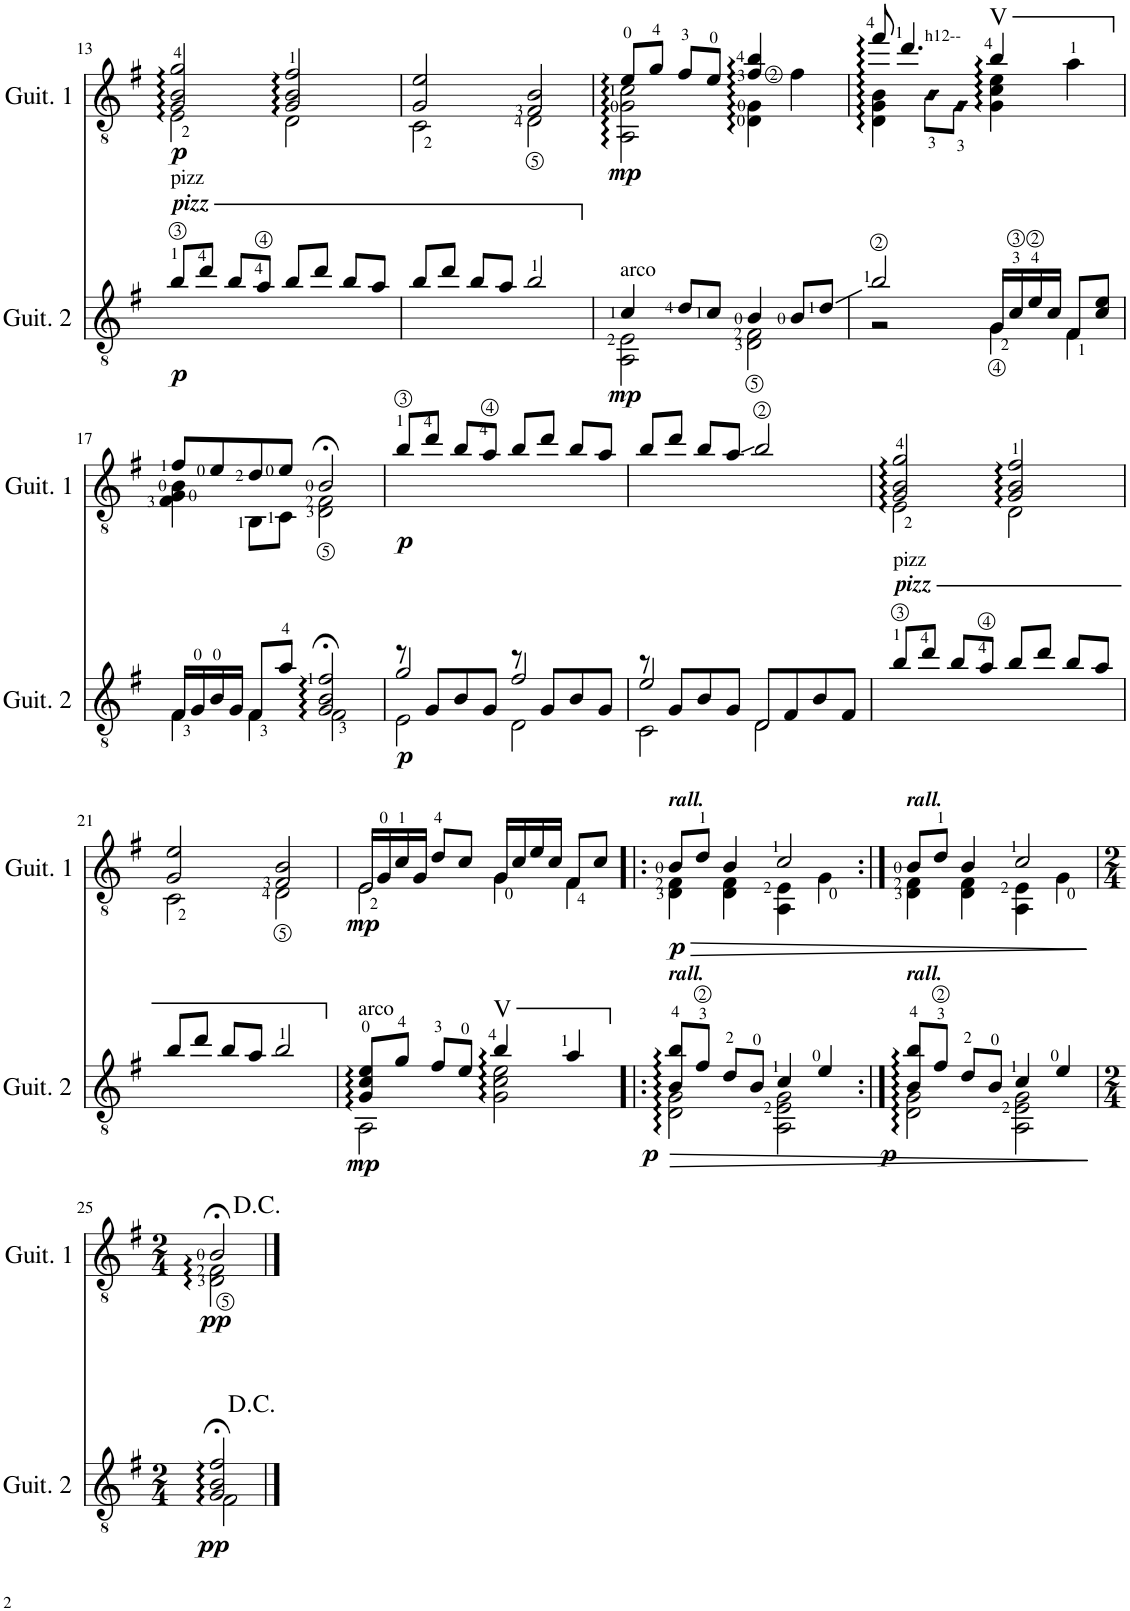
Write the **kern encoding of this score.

**kern	**dynam	**kern	**dynam
*part2	*part2	*part1	*part1
*staff2	*staff2	*staff1	*staff1
*I"Guitare	*	*I"Guitare	*
*I'Guit. 2	*	*I'Guit. 1	*
!!LO:PB:g=z
*clefGv2	*	*clefGv2	*
*k[f#]	*	*k[f#]	*
*M4/4	*	*M4/4	*
*met(c)	*	*met(c)	*
=13	=13	=13	=13
*	*	*^	*
!LO:TX:a:t=pizz	!	!	!	!
!LO:TX:a:t=pizz	!	!	!	!
!	!LO:DY:b	!	!	!LO:DY:b
8b/L	p	2G/ 2B/ 2g/	2E\	p
8dd/J	.	.	.	.
8b/L	.	.	.	.
8a/J	.	.	.	.
8b/L	.	2G/ 2B/ 2f#/	2D\	.
8dd/J	.	.	.	.
8b/L	.	.	.	.
8a/J	.	.	.	.
=14	=14	=14	=14	=14
8b/L	.	2G/ 2e/	2C\	.
8dd/J	.	.	.	.
8b/L	.	.	.	.
8a/J	.	.	.	.
2b/	.	2F#/ 2B/	2D\	.
=15	=15	=15	=15	=15
*^	*	*	*	*
!LO:TX:a:t=arco	!	!	!	!	!
!	!	!LO:DY:b	!	!	!LO:DY:b
4c/	2AA\ 2E\	mp	8e/L	2AA\ 2G\ 2c\	mp
.	.	.	8g/J	.	.
8d/L	.	.	8f#/L	.	.
8c/J	.	.	8e/J	.	.
4B/	2D\ 2F#\	.	4f#/ 4b/	4D\ 4G\	.
8B/L	.	.	4f#\	4ryy	.
8d/J	.	.	.	.	.
=16	=16	=16	=16	=16	=16
*	*	*	*	*^	*
2b/	2r	.	8ff#/	4D\ 4G\ 4B\	4ryy	.
.	.	.	4.dd/	.	.	.
!	!	!	!	!LO:TX:a:t=h12--	!	!
!	!	!	!	!LO:N:head=diamond	!	!
.	.	.	.	8B\L	8bL	.
!	!	!	!	!LO:N:head=diamond	!	!
.	.	.	.	8G\J	8gJ	.
!	!	!	!LO:TX:a:t=V	!	!	!
16G/LL	4G\	.	4b/	4G\ 4c\ 4e\	2ryy	.
16c/	.	.	.	.	.	.
16e/	.	.	.	.	.	.
16c/JJ	.	.	.	.	.	.
8F#/L	4F#\	.	4a\	4ryy	.	.
8c/ 8e/J	.	.	.	.	.	.
*	*	*	*	*v	*v	*
!!LO:LB:g=z
=17	=17	=17	=17	=17	=17
16F#/LL	4F#\	.	8f#/L	4F#\ 4G\ 4B\	.
16G/	.	.	.	.	.
16B/	.	.	8e/	.	.
16G/JJ	.	.	.	.	.
8F#/L	4F#\	.	8d/	8BB\L	.
8a/J	.	.	8e/J	8C\J	.
2G/;< 2B/;< 2f#/;<	2F#\	.	2B;</	2D\ 2F#\	.
=18	=18	=18	=18	=18	=18
*	*^	*	*	*	*
!	!	!	!LO:DY:b	!	!	!LO:DY:b
*	*	*	*	*v	*v	*
8r	2E\	2g/	p	8b/L	p
8G/L	.	.	.	8dd/J	.
8B/	.	.	.	8b/L	.
8G/J	.	.	.	8a/J	.
8r	2D\	2f#/	.	8b/L	.
8G/L	.	.	.	8dd/J	.
8B/	.	.	.	8b/L	.
8G/J	.	.	.	8a/J	.
=19	=19	=19	=19	=19	=19
8r	2C\	2e/	.	8b/L	.
8G/L	.	.	.	8dd/J	.
8B/	.	.	.	8b/L	.
8G/J	.	.	.	8a/J	.
!LO:N:head=open	!	!	!	!	!
8D/L	2D\	2ryy	.	2b/	.
8F#/	.	.	.	.	.
8B/	.	.	.	.	.
8F#/J	.	.	.	.	.
*v	*v	*v	*	*	*
=20	=20	=20	=20
*	*	*^	*
!LO:TX:a:t=pizz	!	!	!	!
!LO:TX:a:t=pizz	!	!	!	!
8b/L	.	2G/ 2B/ 2g/	2E\	.
8dd/J	.	.	.	.
8b/L	.	.	.	.
8a/J	.	.	.	.
8b/L	.	2G/ 2B/ 2f#/	2D\	.
8dd/J	.	.	.	.
8b/L	.	.	.	.
8a/J	.	.	.	.
!!LO:LB:g=z	!!
=21	=21	=21	=21	=21
8b/L	.	2G/ 2e/	2C\	.
8dd/J	.	.	.	.
8b/L	.	.	.	.
8a/J	.	.	.	.
2b/	.	2F#/ 2B/	2D\	.
=22	=22	=22	=22	=22
*^	*	*	*	*
!LO:TX:a:t=arco	!	!	!	!	!
!	!	!LO:DY:b	!LO:N:head=open	!	!LO:DY:b
8G/ 8c/ 8e/L	2AA\	mp	16E/LL	2E\	mp
.	.	.	16G/	.	.
8g/J	.	.	16c/	.	.
.	.	.	16G/JJ	.	.
8f#/L	.	.	8d/L	.	.
8e/J	.	.	8c/J	.	.
!LO:TX:a:t=V	!	!	!	!	!
4b/	2G\ 2c\ 2e\	.	16G/LL	4G\	.
.	.	.	16c/	.	.
.	.	.	16e/	.	.
.	.	.	16c/JJ	.	.
4a/	.	.	8F#/L	4F#\	.
.	.	.	8c/J	.	.
=23!|:	=23!|:	=23!|:	=23!|:	=23!|:	=23!|:
!	!	!	!LO:TX:a:Bi:t=rall.	!	!
!LO:TX:a:Bi:t=rall.	!	!	!	!	!
!	!	!LO:HP:b	!	!	!LO:HP:b
!	!	!LO:DY:n=1:b	!	!	!LO:DY:n=1:b
8B/ 8b/L	2D\ 2G\	> p	8B/L	4D\ 4F#\	> p
8f#/J	.	.	8d/J	.	.
8d/L	.	.	4B/	4D\ 4F#\	.
8B/J	.	.	.	.	.
4c/	2AA\ 2E\ 2G\	.	2c/	4AA\ 4E\	.
4e/	.	.	.	4G\	.
=24:|!	=24:|!	=24:|!	=24:|!	=24:|!	=24:|!
!	!	!	!LO:TX:a:Bi:t=rall.	!	!
!LO:TX:a:Bi:t=rall.	!	!	!	!	!
!	!	!LO:DY:b	!	!	!
8B/ 8b/L	2D\ 2G\	p	8B/L	4D\ 4F#\	.
8f#/J	.	.	8d/J	.	.
8d/L	.	.	4B/	4D\ 4F#\	.
8B/J	.	.	.	.	.
4c/	2AA\ 2E\ 2G\	.	2c/	4AA\ 4E\	.
4e/	.	.	.	4G\	.
*v	*v	*	*	*	*
*	*	*v	*v	*
.	]	.	]
!!LO:LB:g=z
=25	=25	=25	=25
*M2/4	*	*M2/4	*
*^	*	*^	*
!	!	!LO:DY:b	!	!	!LO:DY:b
2G/;< 2B/;< 2f#/;<	2F#\	pp	2B;</	2D\ 2F#\	pp
*v	*v	*	*	*	*
*	*	*v	*v	*
==	==	==	==
*-	*-	*-	*-
